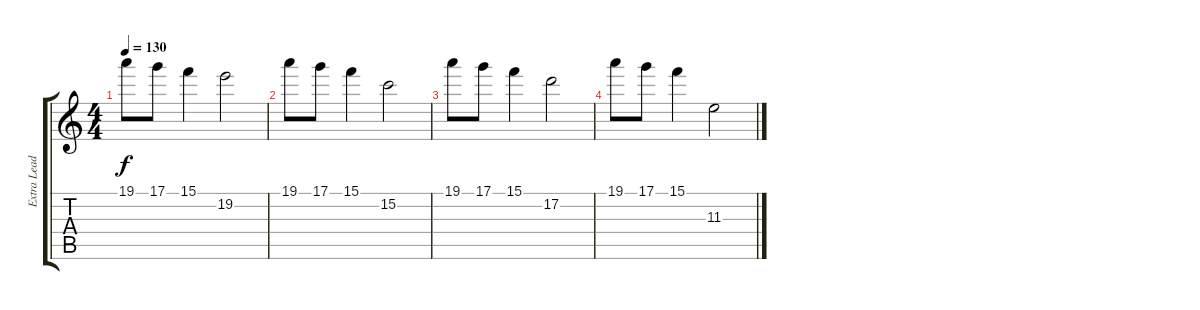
\track ("Extra Lead" "Extra Lead") {instrument overdrivenguitar}
\staff {score tabs}
\tuning (D4 A3 F3 C3 G2 D2) {hide}
\ts (4 4)
\tempo 130
\clef g2
\ks c
19.1.8{dy f} 17.1.8 15.1.4 19.2.2 |
19.1.8 17.1.8 15.1.4 15.2.2 |
19.1.8 17.1.8 15.1.4 17.2.2 |
19.1.8 17.1.8 15.1.4 11.3.2
